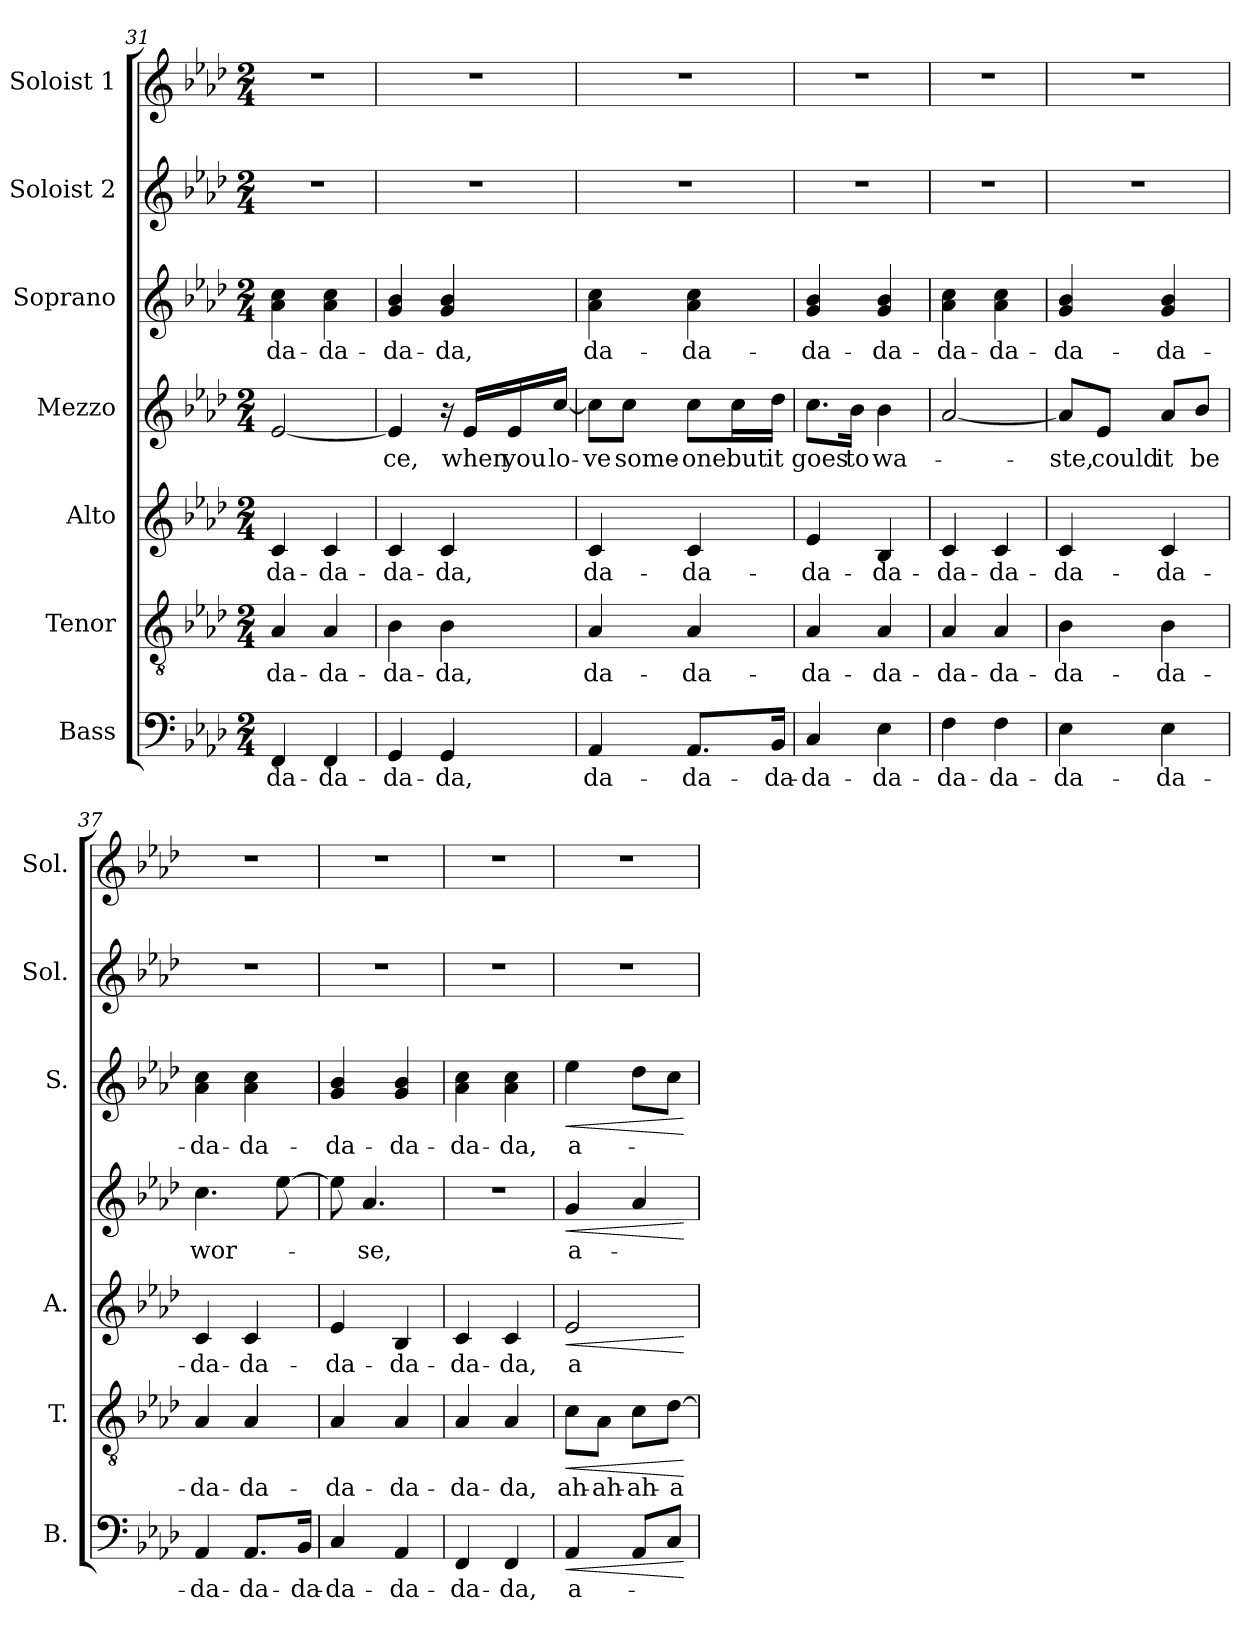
**kern	**text	**dynam	**kern	**text	**dynam	**kern	**text	**dynam	**kern	**text	**dynam	**kern	**text	**dynam	**kern	**kern
*part7	*part7	*part7	*part6	*part6	*part6	*part5	*part5	*part5	*part4	*part4	*part4	*part3	*part3	*part3	*part2	*part1
*staff7	*staff7	*staff7	*staff6	*staff6	*staff6	*staff5	*staff5	*staff5	*staff4	*staff4	*staff4	*staff3	*staff3	*staff3	*staff2	*staff1
*I"Bass	*	*	*I"Tenor	*	*	*I"Alto	*	*	*I"Mezzo	*	*	*I"Soprano	*	*	*I"Soloist 2	*I"Soloist 1
*I'B.	*	*	*I'T.	*	*	*I'A.	*	*	*	*	*	*I'S.	*	*	*I'Sol.	*I'Sol.
*clefF4	*	*	*clefGv2	*	*	*clefG2	*	*	*clefG2	*	*	*clefG2	*	*	*clefG2	*clefG2
*k[b-e-a-d-]	*	*	*k[b-e-a-d-]	*	*	*k[b-e-a-d-]	*	*	*k[b-e-a-d-]	*	*	*k[b-e-a-d-]	*	*	*k[b-e-a-d-]	*k[b-e-a-d-]
*M2/4	*	*	*M2/4	*	*	*M2/4	*	*	*M2/4	*	*	*M2/4	*	*	*M2/4	*M2/4
=31	=31	=31	=31	=31	=31	=31	=31	=31	=31	=31	=31	=31	=31	=31	=31	=31
!	!LO:LY:b	!	!	!LO:LY:b	!	!	!LO:LY:b	!	!	!	!	!	!LO:LY:b	!	!	!
4FF/	-da-	.	4A-/	-da-	.	4c/	-da-	.	[2e-/	.	.	4a-\ 4cc\	-da-	.	2r	2r
!	!LO:LY:b	!	!	!LO:LY:b	!	!	!LO:LY:b	!	!	!	!	!	!LO:LY:b	!	!	!
4FF/	-da-	.	4A-/	-da-	.	4c/	-da-	.	.	.	.	4a-\ 4cc\	-da-	.	.	.
=32	=32	=32	=32	=32	=32	=32	=32	=32	=32	=32	=32	=32	=32	=32	=32	=32
!	!LO:LY:b	!	!	!LO:LY:b	!	!	!LO:LY:b	!	!	!LO:LY:b	!	!	!LO:LY:b	!	!	!
4GG/	-da-	.	4B-\	-da-	.	4c/	-da-	.	4e-/]	-ce,	.	4g/ 4b-/	-da-	.	2r	2r
!	!LO:LY:b	!	!	!LO:LY:b	!	!	!LO:LY:b	!	!	!	!	!	!LO:LY:b	!	!	!
4GG/	-da,	.	4B-\	-da,	.	4c/	-da,	.	16r	.	.	4g/ 4b-/	-da,	.	.	.
!	!	!	!	!	!	!	!	!	!	!LO:LY:b	!	!	!	!	!	!
.	.	.	.	.	.	.	.	.	16e-/LL	when	.	.	.	.	.	.
!	!	!	!	!	!	!	!	!	!	!LO:LY:b	!	!	!	!	!	!
.	.	.	.	.	.	.	.	.	16e-/	you	.	.	.	.	.	.
!	!	!	!	!	!	!	!	!	!	!LO:LY:b	!	!	!	!	!	!
.	.	.	.	.	.	.	.	.	[16cc/JJ	lo-	.	.	.	.	.	.
!!LO:PB:g=z
=33	=33	=33	=33	=33	=33	=33	=33	=33	=33	=33	=33	=33	=33	=33	=33	=33
!	!LO:LY:b	!	!	!LO:LY:b	!	!	!LO:LY:b	!	!	!LO:LY:b	!	!	!LO:LY:b	!	!	!
4AA-/	da-	.	4A-/	da-	.	4c/	da-	.	8cc\L]	-ve	.	4a-\ 4cc\	da-	.	2r	2r
!	!	!	!	!	!	!	!	!	!	!LO:LY:b	!	!	!	!	!	!
.	.	.	.	.	.	.	.	.	8cc\J	some-	.	.	.	.	.	.
!	!LO:LY:b	!	!	!LO:LY:b	!	!	!LO:LY:b	!	!	!LO:LY:b	!	!	!LO:LY:b	!	!	!
8.AA-/L	-da-	.	4A-/	-da-	.	4c/	-da-	.	8cc\L	-one	.	4a-\ 4cc\	-da-	.	.	.
!	!	!	!	!	!	!	!	!	!	!LO:LY:b	!	!	!	!	!	!
.	.	.	.	.	.	.	.	.	16cc\L	but	.	.	.	.	.	.
!	!LO:LY:b	!	!	!	!	!	!	!	!	!LO:LY:b	!	!	!	!	!	!
16BB-/Jk	-da-	.	.	.	.	.	.	.	16dd-\JJ	it	.	.	.	.	.	.
=34	=34	=34	=34	=34	=34	=34	=34	=34	=34	=34	=34	=34	=34	=34	=34	=34
!	!LO:LY:b	!	!	!LO:LY:b	!	!	!LO:LY:b	!	!	!LO:LY:b	!	!	!LO:LY:b	!	!	!
4C/	-da-	.	4A-/	-da-	.	4e-/	-da-	.	8.cc\L	goes	.	4g/ 4b-/	-da-	.	2r	2r
!	!	!	!	!	!	!	!	!	!	!LO:LY:b	!	!	!	!	!	!
.	.	.	.	.	.	.	.	.	16b-\Jk	to	.	.	.	.	.	.
!	!LO:LY:b	!	!	!LO:LY:b	!	!	!LO:LY:b	!	!	!LO:LY:b	!	!	!LO:LY:b	!	!	!
4E-\	-da-	.	4A-/	-da-	.	4B-/	-da-	.	4b-\	wa-	.	4g/ 4b-/	-da-	.	.	.
=35	=35	=35	=35	=35	=35	=35	=35	=35	=35	=35	=35	=35	=35	=35	=35	=35
!	!LO:LY:b	!	!	!LO:LY:b	!	!	!LO:LY:b	!	!	!	!	!	!LO:LY:b	!	!	!
4F\	-da-	.	4A-/	-da-	.	4c/	-da-	.	[2a-/	.	.	4a-\ 4cc\	-da-	.	2r	2r
!	!LO:LY:b	!	!	!LO:LY:b	!	!	!LO:LY:b	!	!	!	!	!	!LO:LY:b	!	!	!
4F\	-da-	.	4A-/	-da-	.	4c/	-da-	.	.	.	.	4a-\ 4cc\	-da-	.	.	.
=36	=36	=36	=36	=36	=36	=36	=36	=36	=36	=36	=36	=36	=36	=36	=36	=36
!	!LO:LY:b	!	!	!LO:LY:b	!	!	!LO:LY:b	!	!	!LO:LY:b	!	!	!LO:LY:b	!	!	!
4E-\	-da-	.	4B-\	-da-	.	4c/	-da-	.	8a-/L]	-ste,	.	4g/ 4b-/	-da-	.	2r	2r
!	!	!	!	!	!	!	!	!	!	!LO:LY:b	!	!	!	!	!	!
.	.	.	.	.	.	.	.	.	8e-/J	could	.	.	.	.	.	.
!	!LO:LY:b	!	!	!LO:LY:b	!	!	!LO:LY:b	!	!	!LO:LY:b	!	!	!LO:LY:b	!	!	!
4E-\	-da-	.	4B-\	-da-	.	4c/	-da-	.	8a-/L	it	.	4g/ 4b-/	-da-	.	.	.
!	!	!	!	!	!	!	!	!	!	!LO:LY:b	!	!	!	!	!	!
.	.	.	.	.	.	.	.	.	8b-/J	be	.	.	.	.	.	.
=37	=37	=37	=37	=37	=37	=37	=37	=37	=37	=37	=37	=37	=37	=37	=37	=37
!	!LO:LY:b	!	!	!LO:LY:b	!	!	!LO:LY:b	!	!	!LO:LY:b	!	!	!LO:LY:b	!	!	!
4AA-/	-da-	.	4A-/	-da-	.	4c/	-da-	.	4.cc\	wor-	.	4a-\ 4cc\	-da-	.	2r	2r
!	!LO:LY:b	!	!	!LO:LY:b	!	!	!LO:LY:b	!	!	!	!	!	!LO:LY:b	!	!	!
8.AA-/L	-da-	.	4A-/	-da-	.	4c/	-da-	.	.	.	.	4a-\ 4cc\	-da-	.	.	.
.	.	.	.	.	.	.	.	.	[8ee-\	.	.	.	.	.	.	.
!	!LO:LY:b	!	!	!	!	!	!	!	!	!	!	!	!	!	!	!
16BB-/Jk	-da-	.	.	.	.	.	.	.	.	.	.	.	.	.	.	.
=38	=38	=38	=38	=38	=38	=38	=38	=38	=38	=38	=38	=38	=38	=38	=38	=38
!	!LO:LY:b	!	!	!LO:LY:b	!	!	!LO:LY:b	!	!	!	!	!	!LO:LY:b	!	!	!
4C/	-da-	.	4A-/	-da-	.	4e-/	-da-	.	8ee-\]	.	.	4g/ 4b-/	-da-	.	2r	2r
!	!	!	!	!	!	!	!	!	!	!LO:LY:b	!	!	!	!	!	!
.	.	.	.	.	.	.	.	.	4.a-/	-se,	.	.	.	.	.	.
!	!LO:LY:b	!	!	!LO:LY:b	!	!	!LO:LY:b	!	!	!	!	!	!LO:LY:b	!	!	!
4AA-/	-da-	.	4A-/	-da-	.	4B-/	-da-	.	.	.	.	4g/ 4b-/	-da-	.	.	.
=39	=39	=39	=39	=39	=39	=39	=39	=39	=39	=39	=39	=39	=39	=39	=39	=39
!	!LO:LY:b	!	!	!LO:LY:b	!	!	!LO:LY:b	!	!	!	!	!	!LO:LY:b	!	!	!
4FF/	-da-	.	4A-/	-da-	.	4c/	-da-	.	2r	.	.	4a-\ 4cc\	-da-	.	2r	2r
!	!LO:LY:b	!	!	!LO:LY:b	!	!	!LO:LY:b	!	!	!	!	!	!LO:LY:b	!	!	!
4FF/	-da,	.	4A-/	-da,	.	4c/	-da,	.	.	.	.	4a-\ 4cc\	-da,	.	.	.
=40	=40	=40	=40	=40	=40	=40	=40	=40	=40	=40	=40	=40	=40	=40	=40	=40
!	!LO:LY:b	!LO:HP:b	!	!LO:LY:b	!LO:HP:b	!	!LO:LY:b	!LO:HP:b	!	!LO:LY:b	!LO:HP:b	!	!LO:LY:b	!LO:HP:b	!	!
4AA-/	a-	<	8c\L	ah-	<	2e-/	a-	<	4g/	a-	<	4ee-\	a-	<	2r	2r
!	!	!	!	!LO:LY:b	!	!	!	!	!	!	!	!	!	!	!	!
.	.	.	8A-\J	-ah-	.	.	.	.	.	.	.	.	.	.	.	.
!	!	!	!	!LO:LY:b	!	!	!	!	!	!	!	!	!	!	!	!
8AA-/L	.	.	8c\L	-ah-	.	.	.	.	4a-/	.	.	8dd-\L	.	.	.	.
!	!	!	!	!LO:LY:b	!	!	!	!	!	!	!	!	!	!	!	!
8C/J	.	.	[8d-\J	-a-	.	.	.	.	.	.	.	8cc\J	.	.	.	.
.	.	[	.	.	[	.	.	[	.	.	[	.	.	[	.	.
=	=	=	=	=	=	=	=	=	=	=	=	=	=	=	=	=
*-	*-	*-	*-	*-	*-	*-	*-	*-	*-	*-	*-	*-	*-	*-	*-	*-
